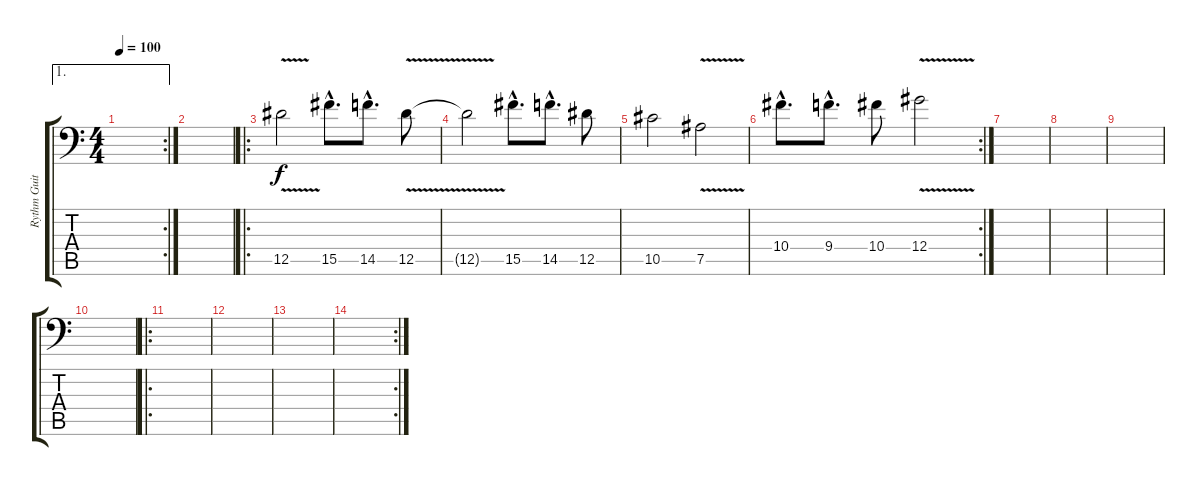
\track ("Rythm Guitar 1" "Rythm Guit") {instrument distortionguitar}
\staff {score tabs}
\tuning (Bb3 F3 Db3 Ab2 Eb2 Bb1) {hide}
\ae 1
\rc 2
\ts (4 4)
\tempo 100
\clef f4
\ks c
|
|
\ro
12.5{v}.2 15.5{hac}.8{d} 14.5{hac}.8{d} 12.5{v}.8 |
12.5{t}.2 15.5{hac}.8{d} 14.5{hac}.8{d} 12.5.8 |
10.5.2 7.5{v}.2 |
\rc 2
10.4{hac}.8{d} 9.4{hac}.8{d} 10.4.8 12.4{v}.2 |
|
|
|
|
\ro
|
|
|
\rc 2
